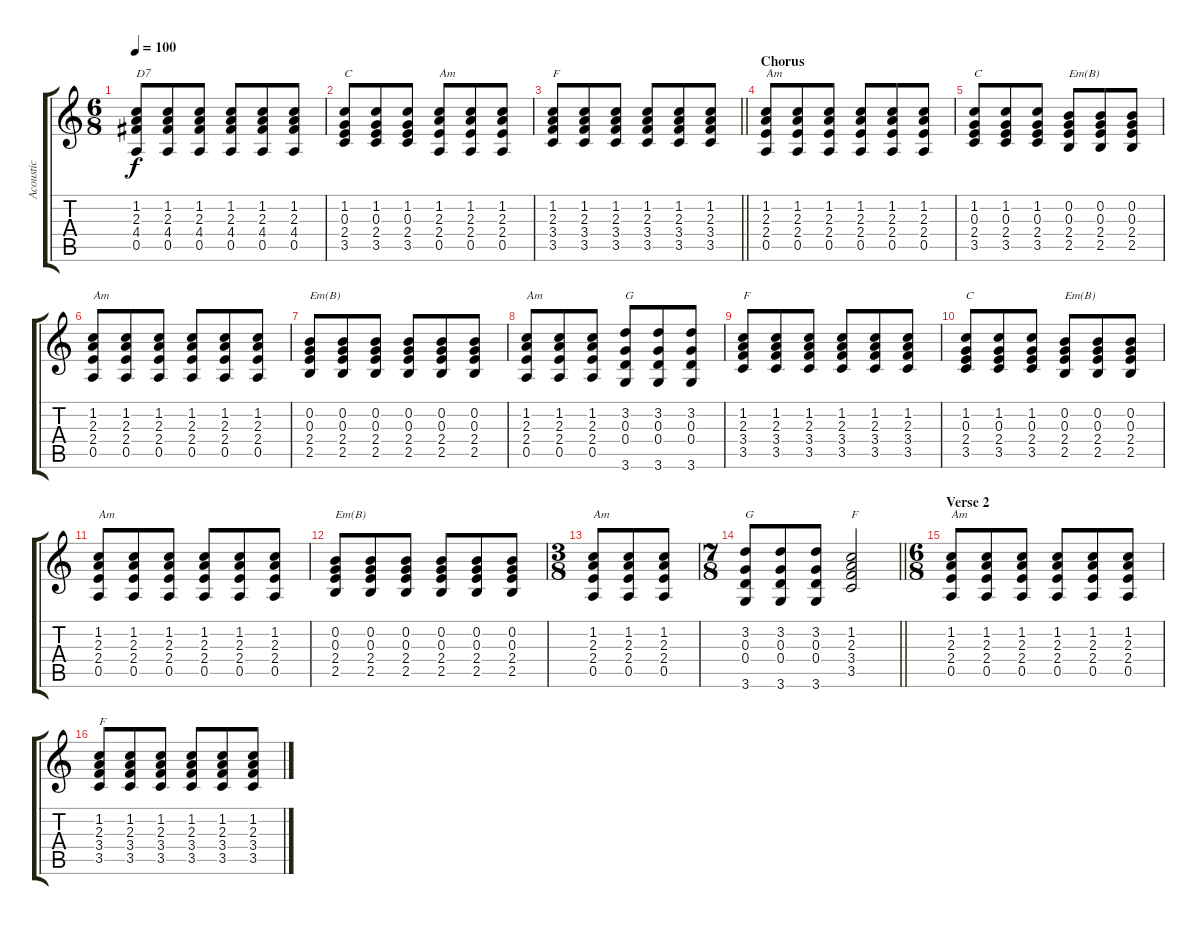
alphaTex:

\track ("Acoustic" "Acoustic") {instrument acousticguitarsteel}
\staff {score tabs}
\tuning (E4 B3 G3 D3 A2 E2) {hide}
\ts (6 8)
\tempo 100
\clef g2
\ks c
(1.2 2.3 4.4 0.5).8{txt "D7" dy f} (1.2 2.3 4.4 0.5).8 (1.2 2.3 4.4 0.5).8 (1.2 2.3 4.4 0.5).8 (1.2 2.3 4.4 0.5).8 (1.2 2.3 4.4 0.5).8 |
(1.2 0.3 2.4 3.5).8{txt "C"} (1.2 0.3 2.4 3.5).8 (1.2 0.3 2.4 3.5).8 (1.2 2.3 2.4 0.5).8{txt "Am"} (1.2 2.3 2.4 0.5).8 (1.2 2.3 2.4 0.5).8 |
\barLineRight lightlight
(1.2 2.3 3.4 3.5).8{txt "F"} (1.2 2.3 3.4 3.5).8 (1.2 2.3 3.4 3.5).8 (1.2 2.3 3.4 3.5).8 (1.2 2.3 3.4 3.5).8 (1.2 2.3 3.4 3.5).8 |
\section ("" "Chorus")
(1.2 2.3 2.4 0.5).8{txt "Am"} (1.2 2.3 2.4 0.5).8 (1.2 2.3 2.4 0.5).8 (1.2 2.3 2.4 0.5).8 (1.2 2.3 2.4 0.5).8 (1.2 2.3 2.4 0.5).8 |
(1.2 0.3 2.4 3.5).8{txt "C"} (1.2 0.3 2.4 3.5).8 (1.2 0.3 2.4 3.5).8 (0.2 0.3 2.4 2.5).8{txt "Em(B)"} (0.2 0.3 2.4 2.5).8 (0.2 0.3 2.4 2.5).8 |
(1.2 2.3 2.4 0.5).8{txt "Am"} (1.2 2.3 2.4 0.5).8 (1.2 2.3 2.4 0.5).8 (1.2 2.3 2.4 0.5).8 (1.2 2.3 2.4 0.5).8 (1.2 2.3 2.4 0.5).8 |
(0.2 0.3 2.4 2.5).8{txt "Em(B)"} (0.2 0.3 2.4 2.5).8 (0.2 0.3 2.4 2.5).8 (0.2 0.3 2.4 2.5).8 (0.2 0.3 2.4 2.5).8 (0.2 0.3 2.4 2.5).8 |
(1.2 2.3 2.4 0.5).8{txt "Am"} (1.2 2.3 2.4 0.5).8 (1.2 2.3 2.4 0.5).8 (3.2 0.3 0.4 3.6).8{txt "G"} (3.2 0.3 0.4 3.6).8 (3.2 0.3 0.4 3.6).8 |
(1.2 2.3 3.4 3.5).8{txt "F"} (1.2 2.3 3.4 3.5).8 (1.2 2.3 3.4 3.5).8 (1.2 2.3 3.4 3.5).8 (1.2 2.3 3.4 3.5).8 (1.2 2.3 3.4 3.5).8 |
(1.2 0.3 2.4 3.5).8{txt "C"} (1.2 0.3 2.4 3.5).8 (1.2 0.3 2.4 3.5).8 (0.2 0.3 2.4 2.5).8{txt "Em(B)"} (0.2 0.3 2.4 2.5).8 (0.2 0.3 2.4 2.5).8 |
(1.2 2.3 2.4 0.5).8{txt "Am"} (1.2 2.3 2.4 0.5).8 (1.2 2.3 2.4 0.5).8 (1.2 2.3 2.4 0.5).8 (1.2 2.3 2.4 0.5).8 (1.2 2.3 2.4 0.5).8 |
(0.2 0.3 2.4 2.5).8{txt "Em(B)"} (0.2 0.3 2.4 2.5).8 (0.2 0.3 2.4 2.5).8 (0.2 0.3 2.4 2.5).8 (0.2 0.3 2.4 2.5).8 (0.2 0.3 2.4 2.5).8 |
\ts (3 8)
(1.2 2.3 2.4 0.5).8{txt "Am"} (1.2 2.3 2.4 0.5).8 (1.2 2.3 2.4 0.5).8 |
\ts (7 8)
\barLineRight lightlight
(3.2 0.3 0.4 3.6).8{txt "G"} (3.2 0.3 0.4 3.6).8 (3.2 0.3 0.4 3.6).8 (1.2 2.3 3.4 3.5).2{txt "F"} |
\ts (6 8)
\section ("" "Verse 2")
(1.2 2.3 2.4 0.5).8{txt "Am"} (1.2 2.3 2.4 0.5).8 (1.2 2.3 2.4 0.5).8 (1.2 2.3 2.4 0.5).8 (1.2 2.3 2.4 0.5).8 (1.2 2.3 2.4 0.5).8 |
(1.2 2.3 3.4 3.5).8{txt "F"} (1.2 2.3 3.4 3.5).8 (1.2 2.3 3.4 3.5).8 (1.2 2.3 3.4 3.5).8 (1.2 2.3 3.4 3.5).8 (1.2 2.3 3.4 3.5).8
